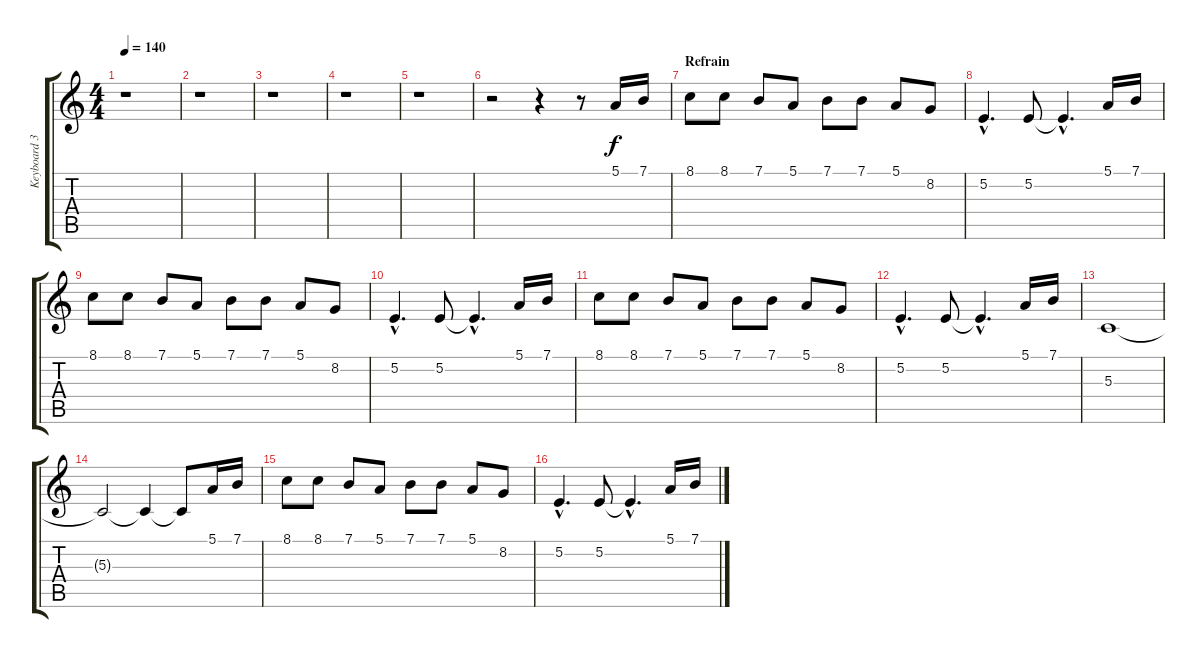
\track ("Keyboard 3" "Keyboard 3") {instrument tremolostrings}
\staff {score tabs}
\tuning (E4 B3 G3 D3 A2 E2) {hide}
\ts (4 4)
\tempo 140
\clef g2
\ks c
r.1{dy f} |
r.1 |
r.1 |
r.1 |
r.1 |
r.2 r.4 r.8 5.1.16 7.1.16 |
\section ("" "Refrain")
8.1.8 8.1.8 7.1.8 5.1.8 7.1.8 7.1.8 5.1.8 8.2.8 |
5.2{hac}.4{d} 5.2.8 5.2{hac t}.4{d} 5.1.16 7.1.16 |
8.1.8 8.1.8 7.1.8 5.1.8 7.1.8 7.1.8 5.1.8 8.2.8 |
5.2{hac}.4{d} 5.2.8 5.2{hac t}.4{d} 5.1.16 7.1.16 |
8.1.8 8.1.8 7.1.8 5.1.8 7.1.8 7.1.8 5.1.8 8.2.8 |
5.2{hac}.4{d} 5.2.8 5.2{hac t}.4{d} 5.1.16 7.1.16 |
5.3.1 |
5.3{t}.2 5.3{t}.4 5.3{t}.8 5.1.16 7.1.16 |
8.1.8 8.1.8 7.1.8 5.1.8 7.1.8 7.1.8 5.1.8 8.2.8 |
5.2{hac}.4{d} 5.2.8 5.2{hac t}.4{d} 5.1.16 7.1.16
